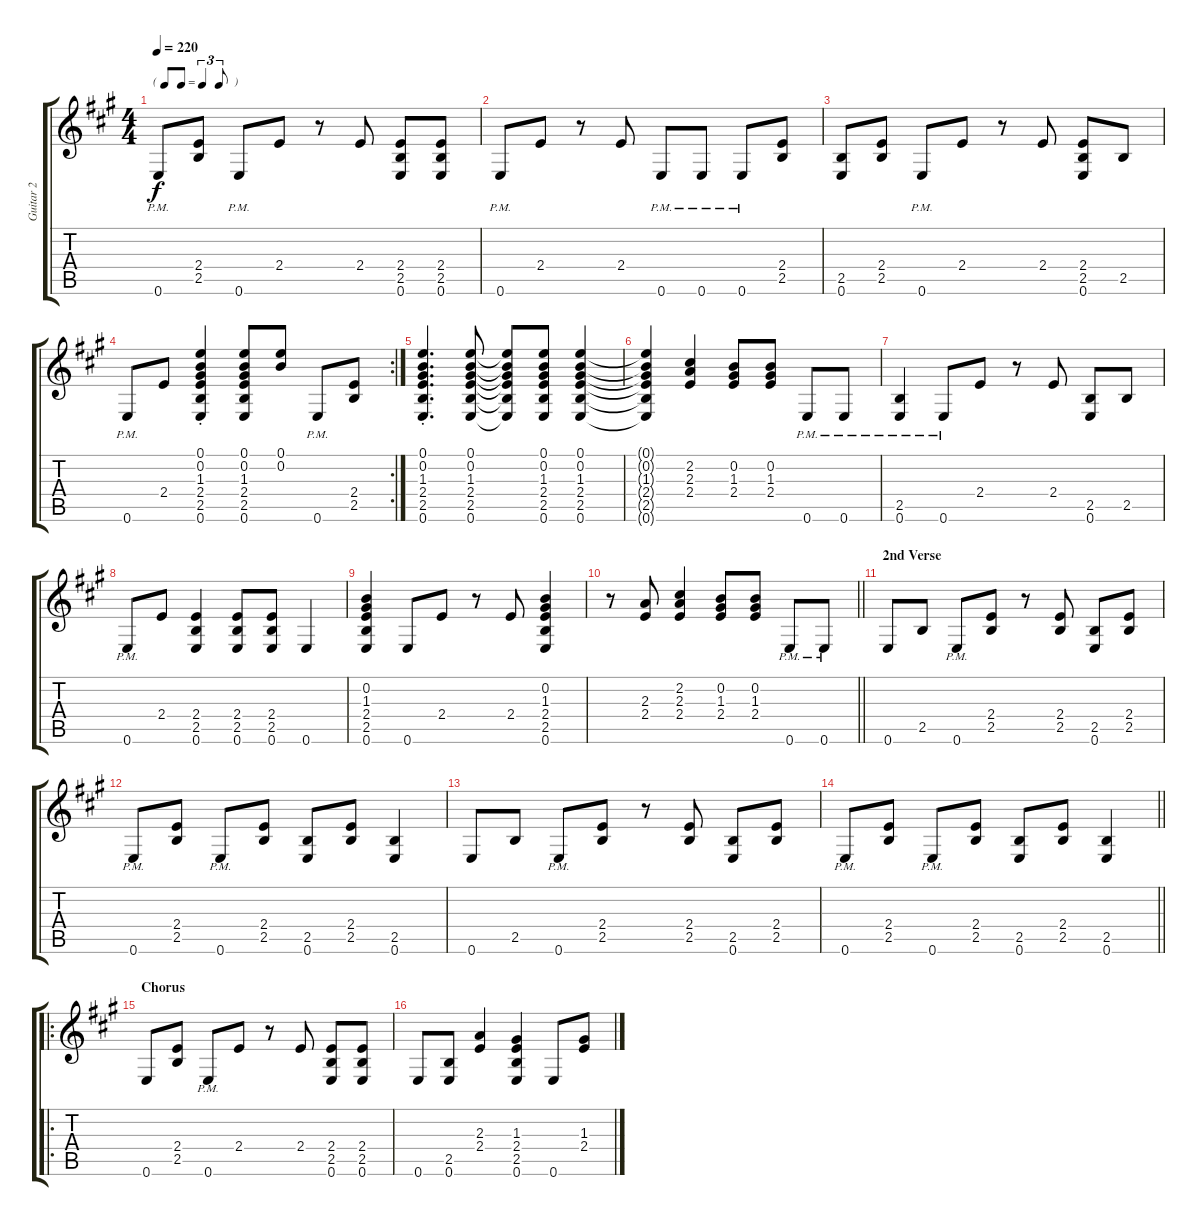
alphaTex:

\track ("Guitar 2" "Guitar 2") {instrument overdrivenguitar}
\staff {score tabs}
\tuning (E4 B3 G3 D3 A2 E2) {hide}
\ts (4 4)
\tf triplet8th
\tempo 220
\clef g2
\ks a
0.6{pm}.8{dy f} (2.4 2.5).8 0.6{pm}.8 2.4.8 r.8 2.4.8 (2.4 2.5 0.6).8 (2.4 2.5 0.6).8 |
0.6{pm}.8 2.4.8 r.8 2.4.8 0.6{pm}.8 0.6{pm}.8 0.6{pm}.8 (2.4 2.5).8 |
(2.5 0.6).8 (2.4 2.5).8 0.6{pm}.8 2.4.8 r.8 2.4.8 (2.4 2.5 0.6).8 2.5.8 |
\rc 2
0.6{pm}.8 2.4.8 (0.1{st} 0.2{st} 1.3{st} 2.4{st} 2.5{st} 0.6{st}).4 (0.1 0.2 1.3 2.4 2.5 0.6).8 (0.1 0.2).8 0.6{pm}.8 (2.4 2.5).8 |
(0.1{st} 0.2{st} 1.3{st} 2.4{st} 2.5{st} 0.6{st}).4{d} (0.1 0.2 1.3 2.4 2.5 0.6).8 (0.1{t} 0.2{t} 1.3{t} 2.4{t} 2.5{t} 0.6{t}).8 (0.1 0.2 1.3 2.4 2.5 0.6).8 (0.1 0.2 1.3 2.4 2.5 0.6).4 |
(0.1{t} 0.2{t} 1.3{t} 2.4{t} 2.5{t} 0.6{t}).4 (2.2 2.3 2.4).4 (0.2 1.3 2.4).8 (0.2 1.3 2.4).8 0.6{pm}.8 0.6{pm}.8 |
(2.5{pm} 0.6{pm}).4 0.6{pm}.8 2.4.8 r.8 2.4.8 (2.5 0.6).8 2.5.8 |
0.6{pm}.8 2.4.8 (2.4 2.5 0.6).4 (2.4 2.5 0.6).8 (2.4 2.5 0.6).8 0.6.4 |
(0.2 1.3 2.4 2.5 0.6).4 0.6.8 2.4.8 r.8 2.4.8 (0.2 1.3 2.4 2.5 0.6).4 |
\barLineRight lightlight
r.8 (2.3 2.4).8 (2.2 2.3 2.4).4 (0.2 1.3 2.4).8 (0.2 1.3 2.4).8 0.6{pm}.8 0.6{pm}.8 |
\section ("" "2nd Verse")
0.6.8 2.5.8 0.6{pm}.8 (2.4 2.5).8 r.8 (2.4 2.5).8 (2.5 0.6).8 (2.4 2.5).8 |
0.6{pm}.8 (2.4 2.5).8 0.6{pm}.8 (2.4 2.5).8 (2.5 0.6).8 (2.4 2.5).8 (2.5 0.6).4 |
0.6.8 2.5.8 0.6{pm}.8 (2.4 2.5).8 r.8 (2.4 2.5).8 (2.5 0.6).8 (2.4 2.5).8 |
\barLineRight lightlight
0.6{pm}.8 (2.4 2.5).8 0.6{pm}.8 (2.4 2.5).8 (2.5 0.6).8 (2.4 2.5).8 (2.5 0.6).4 |
\ro
\section ("" "Chorus")
0.6.8 (2.4 2.5).8 0.6{pm}.8 2.4.8 r.8 2.4.8 (2.4 2.5 0.6).8 (2.4 2.5 0.6).8 |
0.6.8 (2.5 0.6).8 (2.3 2.4).4 (1.3 2.4 2.5 0.6).4 0.6.8 (1.3 2.4).8
